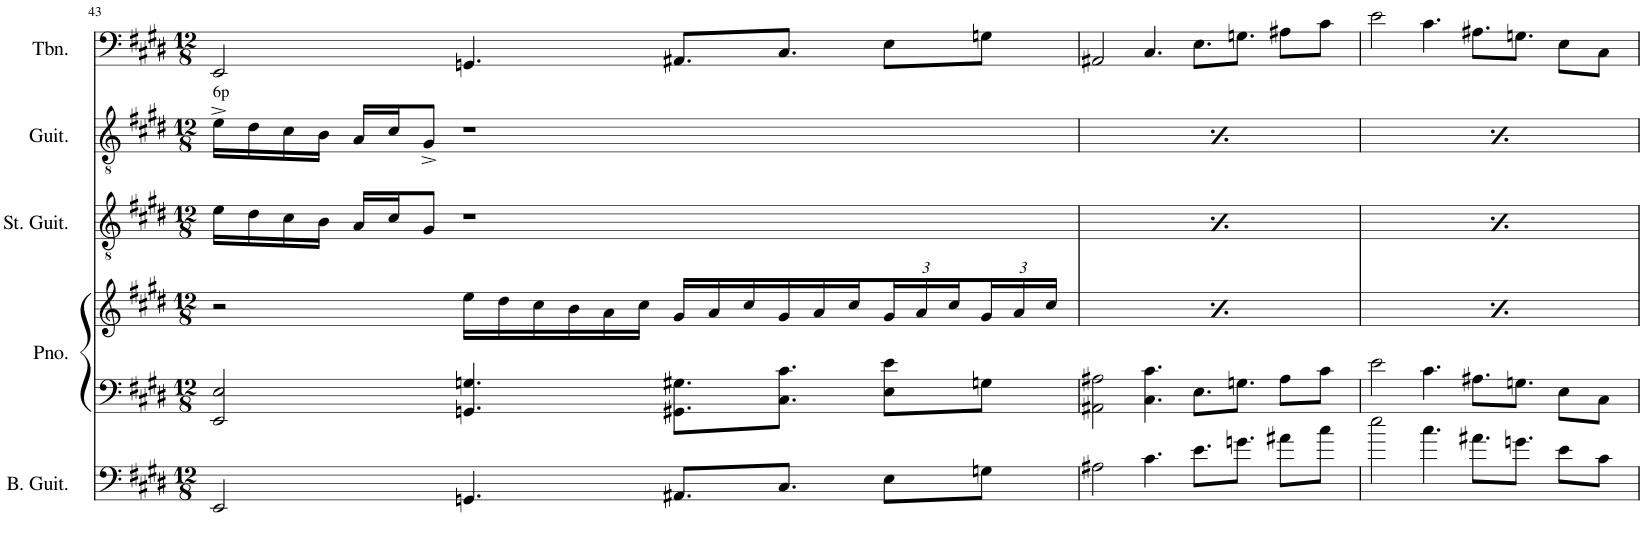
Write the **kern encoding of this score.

**kern	**kern	**kern	**kern	**kern	**kern
*part5	*part4	*part4	*part3	*part2	*part1
*staff6	*staff5	*staff4	*staff3	*staff2	*staff1
*I"Bass Guitar	*I"Piano	*	*I"Stunt Guitar	*I"Guitar	*I"Trombone
*I'B. Guit.	*I'Pno.	*	*I'St. Guit.	*I'Guit.	*I'Tbn.
!!LO:PB:g=z
*clefF4	*clefF4	*clefG2	*clefGv2	*clefGv2	*clefF4
*Trd7c12	*	*	*	*	*
*k[f#c#g#d#]	*k[f#c#g#d#]	*k[f#c#g#d#]	*k[f#c#g#d#]	*k[f#c#g#d#]	*k[f#c#g#d#]
*M12/8	*M12/8	*M12/8	*M12/8	*M12/8	*M12/8
=43	=43	=43	=43	=43	=43
!	!	!	!	!LO:TX:a:t=6p	!
2EE/	2EE/ 2E/	2r	16e\LL	16e^\LL	2EE/
.	.	.	16d#\	16d#\	.
.	.	.	16c#\	16c#\	.
.	.	.	16B\JJ	16B\JJ	.
.	.	.	16A/LL	16A/LL	.
.	.	.	16c#/J	16c#/J	.
.	.	.	8G#/J	8G#^/J	.
4.GGn/	4.GGn/ 4.Gn/	16ee\LL	1r	1r	4.GGn/
.	.	16dd#\	.	.	.
.	.	16cc#\	.	.	.
.	.	16b\	.	.	.
.	.	16a\	.	.	.
.	.	16cc#\JJ	.	.	.
8.AA#X/L	8.GG#X\ 8.G#X\L	16g#/LL	.	.	8.AA#X/L
.	.	16a/	.	.	.
.	.	16cc#/	.	.	.
8.C#/J	8.C#\ 8.c#\J	16g#/	.	.	8.C#/J
.	.	16a/	.	.	.
.	.	16cc#/	.	.	.
*	*	*Xbrackettup	*	*	*
8E\L	8E\ 8e\L	24g#/	.	.	8E\L
.	.	24a/	.	.	.
.	.	24cc#/	.	.	.
8Gn\J	8Gn\J	24g#/	.	.	8Gn\J
.	.	24a/	.	.	.
.	.	24cc#/JJ	.	.	.
=44	=44	=44	=44	=44	=44
!	!	!	!	!LO:TX:a:t=6p	!
2A#X\	2AA#X\ 2A#X\	2r	16e\LL	16e^\LL	2AA#X/
.	.	.	16d#\	16d#\	.
.	.	.	16c#\	16c#\	.
.	.	.	16B\JJ	16B\JJ	.
.	.	.	16A/LL	16A/LL	.
.	.	.	16c#/J	16c#/J	.
.	.	.	8G#/J	8G#^/J	.
4.c#\	4.C#\ 4.c#\	16ee\LL	1r	1r	4.C#/
.	.	16dd#\	.	.	.
.	.	16cc#\	.	.	.
.	.	16b\	.	.	.
.	.	16a\	.	.	.
.	.	16cc#\JJ	.	.	.
8.e\L	8.E\L	16g#/LL	.	.	8.E\L
.	.	16a/	.	.	.
.	.	16cc#/	.	.	.
8.gn\J	8.Gn\J	16g#/	.	.	8.Gn\J
.	.	16a/	.	.	.
.	.	16cc#/	.	.	.
8a#X\L	8A#\L	24g#/	.	.	8A#X\L
.	.	24a/	.	.	.
.	.	24cc#/	.	.	.
8cc#\J	8c#\J	24g#/	.	.	8c#\J
.	.	24a/	.	.	.
.	.	24cc#/JJ	.	.	.
=45	=45	=45	=45	=45	=45
!	!	!	!	!LO:TX:a:t=6p	!
2ee\	2e\	2r	16e\LL	16e^\LL	2e\
.	.	.	16d#\	16d#\	.
.	.	.	16c#\	16c#\	.
.	.	.	16B\JJ	16B\JJ	.
.	.	.	16A/LL	16A/LL	.
.	.	.	16c#/J	16c#/J	.
.	.	.	8G#/J	8G#^/J	.
4.cc#\	4.c#\	16ee\LL	1r	1r	4.c#\
.	.	16dd#\	.	.	.
.	.	16cc#\	.	.	.
.	.	16b\	.	.	.
.	.	16a\	.	.	.
.	.	16cc#\JJ	.	.	.
8.a#X\L	8.A#X\L	16g#/LL	.	.	8.A#X\L
.	.	16a/	.	.	.
.	.	16cc#/	.	.	.
8.gn\J	8.Gn\J	16g#/	.	.	8.Gn\J
.	.	16a/	.	.	.
.	.	16cc#/	.	.	.
8e\L	8E\L	24g#/	.	.	8E\L
.	.	24a/	.	.	.
.	.	24cc#/	.	.	.
8c#\J	8C#\J	24g#/	.	.	8C#\J
.	.	24a/	.	.	.
.	.	24cc#/JJ	.	.	.
=	=	=	=	=	=
*-	*-	*-	*-	*-	*-
